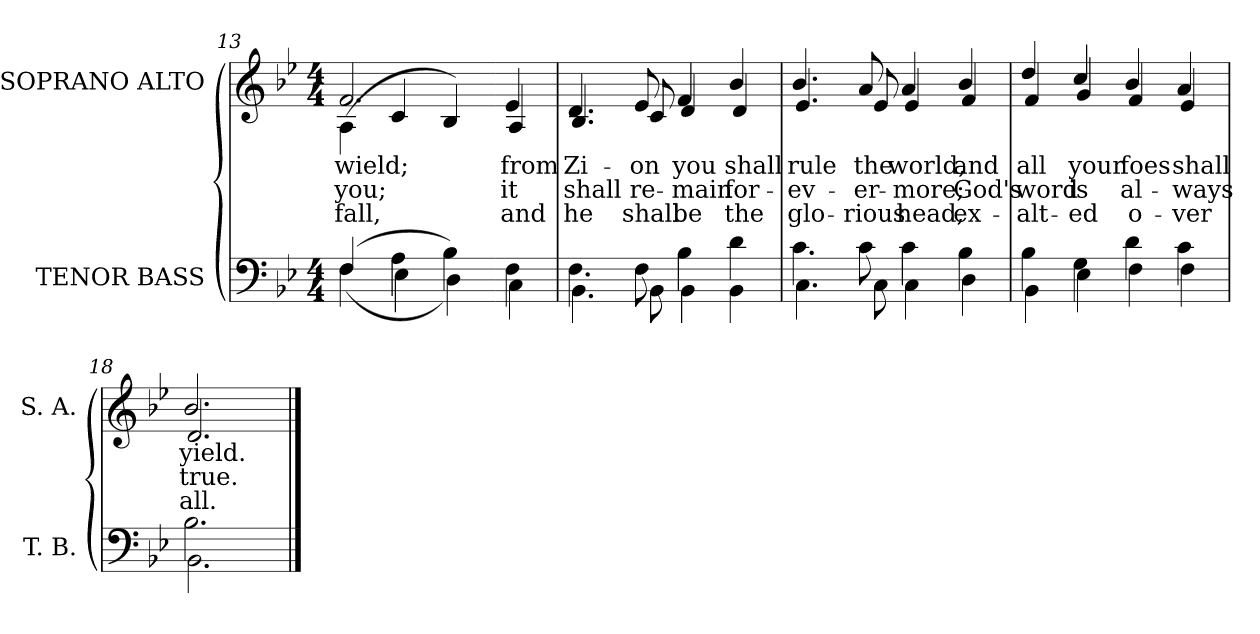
**kern	**kern	**text	**text	**text
*part2	*part1	*part1	*part1	*part1
*staff2	*staff1	*staff1	*staff1	*staff1
*I"TENOR BASS	*I"SOPRANO ALTO	*	*	*
*I'T. B.	*I'S. A.	*	*	*
*clefF4	*clefG2	*	*	*
*k[b-e-]	*k[b-e-]	*	*	*
*B-:	*B-:	*	*	*
*M4/4	*M4/4	*	*	*
=13	=13	=13	=13	=13
*^	*	*	*	*
!	!	!	!LO:LY:b:color=#000000	!LO:LY:b:color=#000000	!LO:LY:b:color=#000000
*	*	*^	*	*	*
(4Fi/	(4Fi\	2.fi/	(4Ai\	wield;	you;	fall,
4Ai\	4E-i\	.	4ci/	.	.	.
4B-i\)	4Di\)	.	4B-i/)	.	.	.
!!LO:LB:g=z	!!
=14-	=14-	=14-	=14-	=14-	=14-	=14-
!	!	!	!	!LO:LY:b:color=#000000	!LO:LY:b:color=#000000	!LO:LY:b:color=#000000
4Fi\	4Ci\	4e-i/	4Ai/	from	it	and
=15	=15	=15	=15	=15	=15	=15
!	!	!	!	!LO:LY:b:color=#000000	!LO:LY:b:color=#000000	!LO:LY:b:color=#000000
4.Fi\	4.BB-i\	4.di/	4.B-i/	Zi-	shall	he
!	!	!	!	!LO:LY:b:color=#000000	!LO:LY:b:color=#000000	!LO:LY:b:color=#000000
8Fi\	8BB-i\	8e-i/	8ci/	-on	re-	shall
!	!	!	!	!LO:LY:b:color=#000000	!LO:LY:b:color=#000000	!LO:LY:b:color=#000000
4B-i\	4BB-i\	4fi/	4di/	you	-main	be
!	!	!	!	!LO:LY:b:color=#000000	!LO:LY:b:color=#000000	!LO:LY:b:color=#000000
4di\	4BB-i\	4b-i/	4di/	shall	for-	the
=16	=16	=16	=16	=16	=16	=16
!	!	!	!	!LO:LY:b:color=#000000	!LO:LY:b:color=#000000	!LO:LY:b:color=#000000
4.ci\	4.Ci\	4.b-i/	4.e-i/	rule	-ev-	glo-
!	!	!	!	!LO:LY:b:color=#000000	!LO:LY:b:color=#000000	!LO:LY:b:color=#000000
8ci\	8Ci\	8ai/	8e-i/	the	-er-	-rious
!	!	!	!	!LO:LY:b:color=#000000	!LO:LY:b:color=#000000	!LO:LY:b:color=#000000
4ci\	4Ci\	4ai/	4e-i/	world,	-more;	head,
!	!	!	!	!LO:LY:b:color=#000000	!LO:LY:b:color=#000000	!LO:LY:b:color=#000000
4B-i\	4Di\	4b-i/	4fi/	and	God's	ex-
=17	=17	=17	=17	=17	=17	=17
!	!	!	!	!LO:LY:b:color=#000000	!LO:LY:b:color=#000000	!LO:LY:b:color=#000000
4B-i\	4BB-i\	4ddi/	4fi/	all	word	-alt-
!	!	!	!	!LO:LY:b:color=#000000	!LO:LY:b:color=#000000	!LO:LY:b:color=#000000
4Gi\	4E-i\	4cci/	4gi/	your	is	-ed
!	!	!	!	!LO:LY:b:color=#000000	!LO:LY:b:color=#000000	!LO:LY:b:color=#000000
4di\	4Fi\	4b-i/	4fi/	foes	al-	o-
!	!	!	!	!LO:LY:b:color=#000000	!LO:LY:b:color=#000000	!LO:LY:b:color=#000000
4ci\	4Fi\	4ai/	4e-i/	shall	-ways	-ver
=18	=18	=18	=18	=18	=18	=18
!	!	!	!	!LO:LY:b:color=#000000	!LO:LY:b:color=#000000	!LO:LY:b:color=#000000
2.B-i\	2.BB-i\	2.b-i/	2.di/	yield.	true.	all.
*v	*v	*	*	*	*	*
*	*v	*v	*	*	*
==	==	==	==	==
*-	*-	*-	*-	*-
